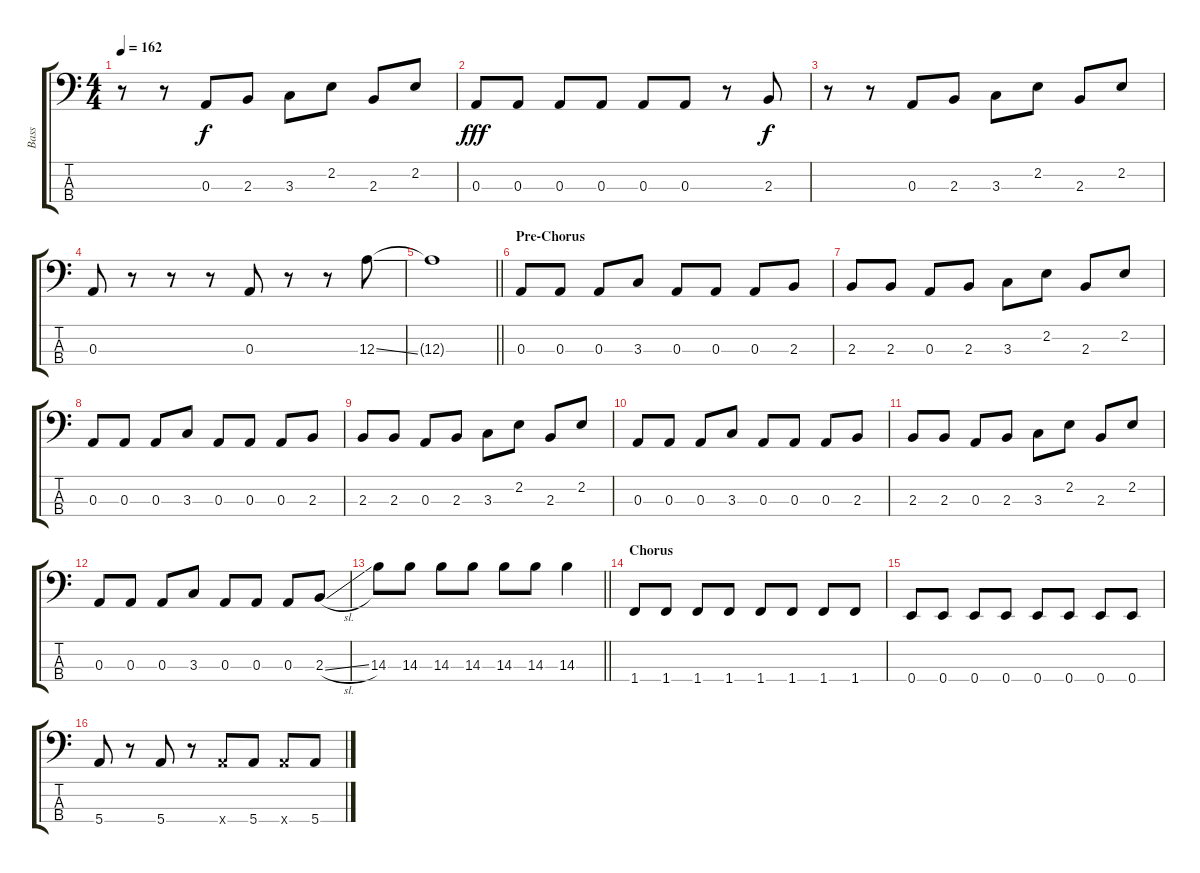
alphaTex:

\track ("Bass" "Bass") {instrument electricbassfinger}
\staff {score tabs}
\tuning (G2 D2 A1 E1) {hide}
\ts (4 4)
\tempo 162
\clef f4
\ks c
r.8{dy f} r.8 0.3.8 2.3.8 3.3.8 2.2.8 2.3.8 2.2.8 |
0.3.8{dy fff} 0.3.8 0.3.8 0.3.8 0.3.8 0.3.8 r.8 2.3.8{dy f} |
r.8 r.8 0.3.8 2.3.8 3.3.8 2.2.8 2.3.8 2.2.8 |
0.3.8 r.8 r.8 r.8 0.3.8 r.8 r.8 12.3{ss}.8 |
\barLineRight lightlight
12.3{t}.1 |
\section ("" "Pre-Chorus")
0.3.8 0.3.8 0.3.8 3.3.8 0.3.8 0.3.8 0.3.8 2.3.8 |
2.3.8 2.3.8 0.3.8 2.3.8 3.3.8 2.2.8 2.3.8 2.2.8 |
0.3.8 0.3.8 0.3.8 3.3.8 0.3.8 0.3.8 0.3.8 2.3.8 |
2.3.8 2.3.8 0.3.8 2.3.8 3.3.8 2.2.8 2.3.8 2.2.8 |
0.3.8 0.3.8 0.3.8 3.3.8 0.3.8 0.3.8 0.3.8 2.3.8 |
2.3.8 2.3.8 0.3.8 2.3.8 3.3.8 2.2.8 2.3.8 2.2.8 |
0.3.8 0.3.8 0.3.8 3.3.8 0.3.8 0.3.8 0.3.8 2.3{sl}.8 |
\barLineRight lightlight
14.3.8 14.3.8 14.3.8 14.3.8 14.3.8 14.3.8 14.3.4 |
\section ("" "Chorus")
1.4.8 1.4.8 1.4.8 1.4.8 1.4.8 1.4.8 1.4.8 1.4.8 |
0.4.8 0.4.8 0.4.8 0.4.8 0.4.8 0.4.8 0.4.8 0.4.8 |
5.4.8 r.8 5.4.8 r.8 5.4{x}.8 5.4.8 5.4{x}.8 5.4.8
